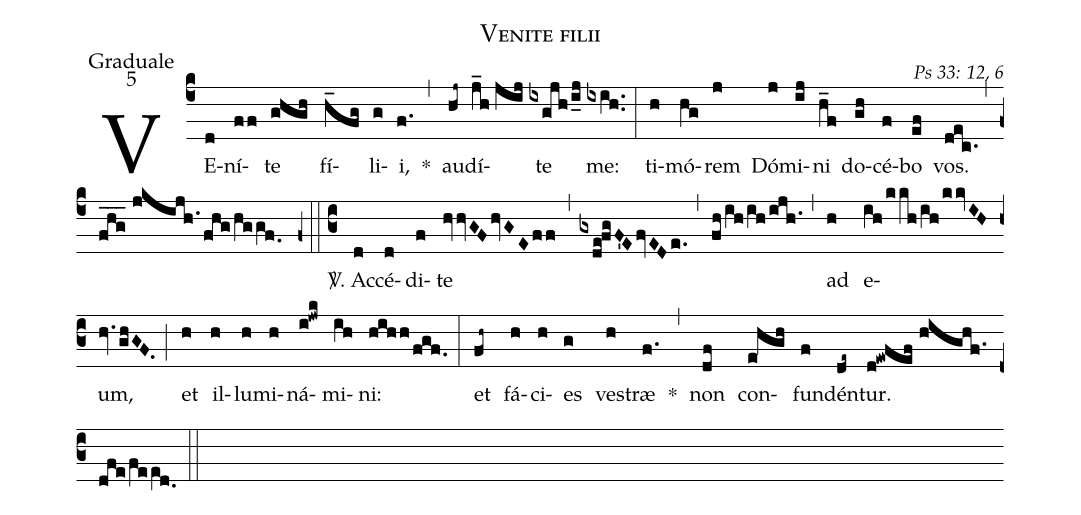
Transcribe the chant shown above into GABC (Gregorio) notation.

name: Venite filii;
office-part: Graduale;
mode: 5;
commentary: Ps 33: 12, 6;
%%
(c4) VE(d)ní(ff)te(ghgh) fí(h_fg)li(g)i,(f.) *(,) au(hj~)dí(j_h//jij)te(ixgjh/i_j) me:(ixih..) (:)
ti(h)mó(hg)rem(j) Dó(j)mi(ij)ni(h_f) do(gh)cé(f)bo(ef) vos.(dec.) (,) (fhg___//jkijh.fhg/hggf.0) (z0::c3)
<sp>V/</sp>. Ac(d)cé(d)di(f)te(hvvGFhvGEff) (,) (gxde!fgF'EfvEDe.) (,) (fh/ih/ih/ijh.1) (,) ad(h) e(ih/kkh/ih/kkvIH)um,(hv.ghGF.) (;) et(h) il(h)lu(h)mi(h)ná(i!jwk)mi(ih)ni:(hihh/fgf.) (:)
et(fh~) fá(h)ci(h)es(g) ves(h)træ(f.) *(,)
non(df) con(e!hgh)fun(f)dén(de~)tur.(d!ewfef//highf.dfe/fee[ll:1]d.0) (::)
